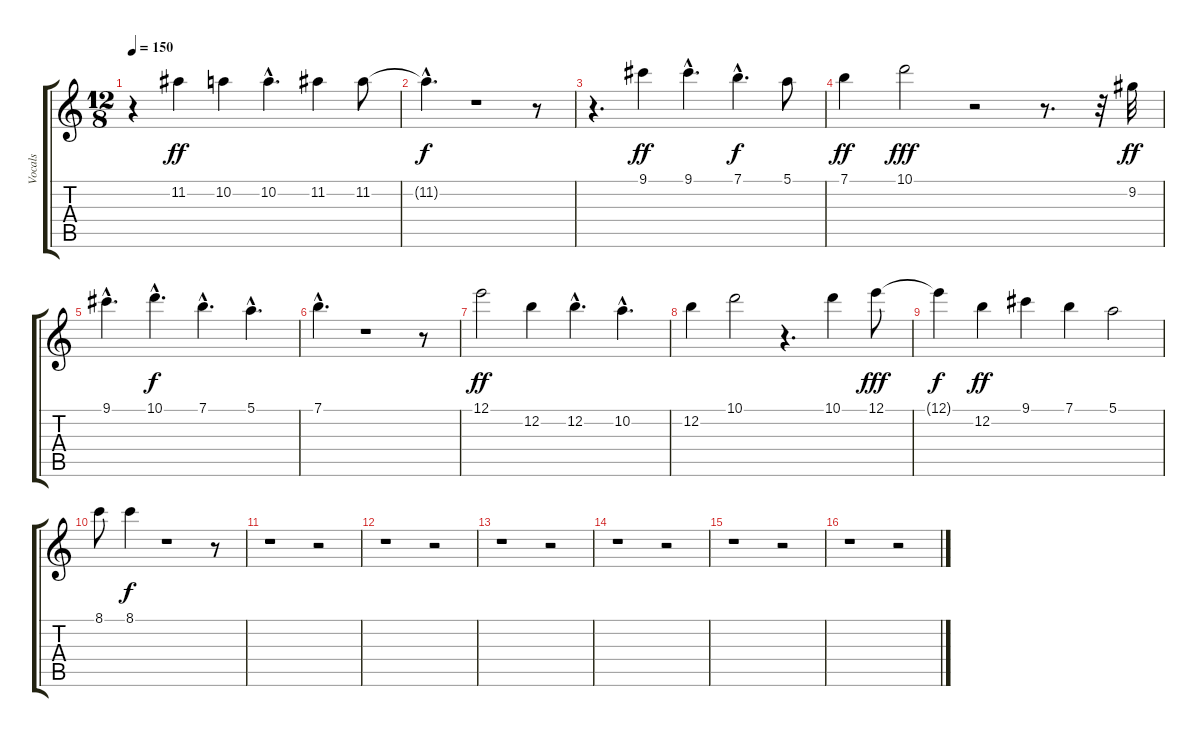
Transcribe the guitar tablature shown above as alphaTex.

\track ("Vocals" "Vocals") {instrument distortionguitar}
\staff {score tabs}
\tuning (E4 B3 G3 D3 A2 E2) {hide}
\ts (12 8)
\tempo 150
\clef g2
\ks c
r.4{dy f} 11.2.4{dy ff} 10.2.4 10.2{hac}.4{d} 11.2.4 11.2.8 |
11.2{hac t}.4{d dy f} r.1 r.8 |
r.4{d} 9.1.4{dy ff} 9.1{hac}.4{d} 7.1{hac}.4{d dy f} 5.1.8 |
7.1.4{dy ff} 10.1.2{dy fff} r.2 r.8{d} r.32 9.2.32{dy ff} |
9.1{hac}.4{d} 10.1{hac}.4{d dy f} 7.1{hac}.4{d} 5.1{hac}.4{d} |
7.1{hac}.4{d} r.1 r.8 |
12.1.2{dy ff} 12.2.4 12.2{hac}.4{d} 10.2{hac}.4{d} |
12.2.4 10.1.2 r.4{d} 10.1.4 12.1.8{dy fff} |
12.1{t}.4{dy f} 12.2.4{dy ff} 9.1.4 7.1.4 5.1.2 |
8.1.8 8.1.4{dy f} r.1 r.8 |
r.1 r.2 |
r.1 r.2 |
r.1 r.2 |
r.1 r.2 |
r.1 r.2 |
r.1 r.2
